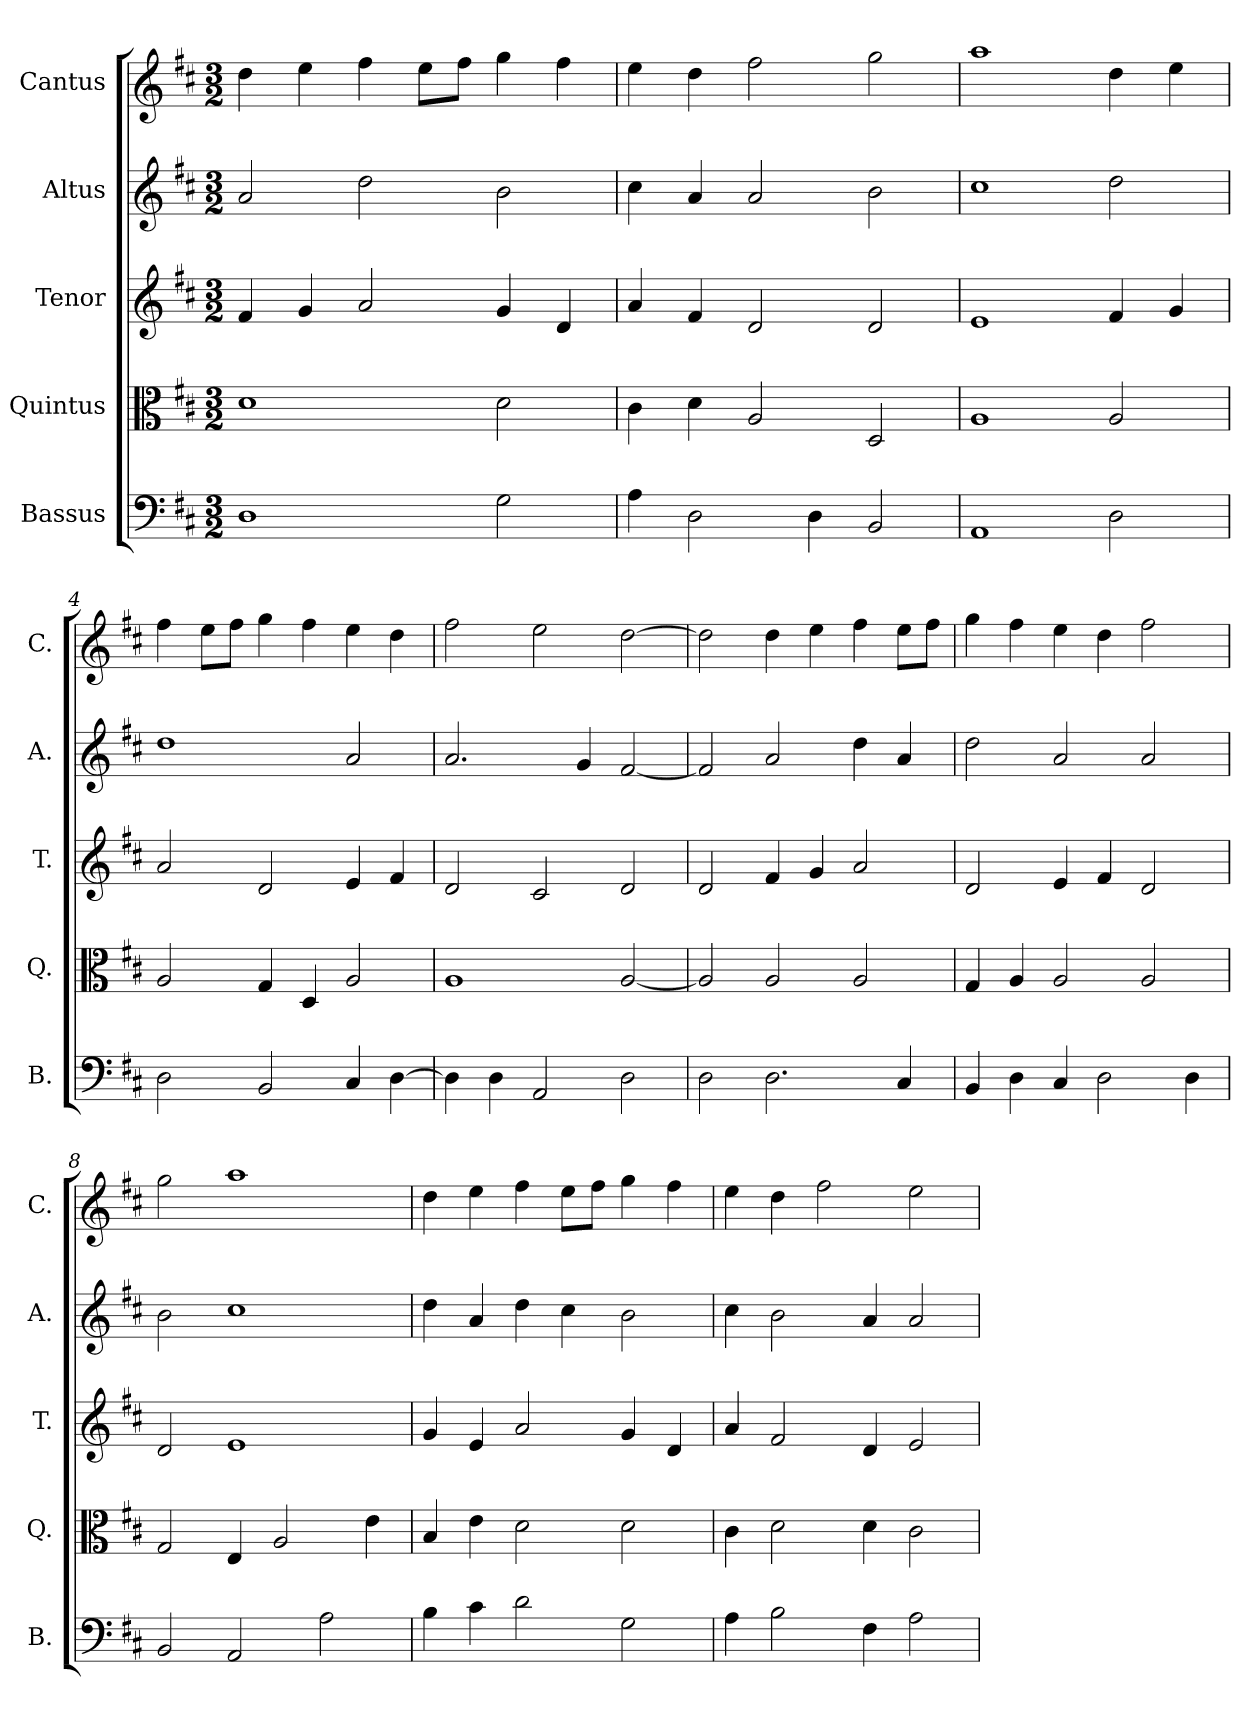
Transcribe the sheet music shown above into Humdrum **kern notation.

**kern	**kern	**kern	**kern	**kern
*part5	*part4	*part3	*part2	*part1
*staff5	*staff4	*staff3	*staff2	*staff1
*I"Bassus	*I"Quintus	*I"Tenor	*I"Altus	*I"Cantus
*I'B.	*I'Q.	*I'T.	*I'A.	*I'C.
*clefF4	*clefC3	*clefG2	*clefG2	*clefG2
*k[f#c#]	*k[f#c#]	*k[f#c#]	*k[f#c#]	*k[f#c#]
*D:	*D:	*D:	*D:	*D:
*M3/2	*M3/2	*M3/2	*M3/2	*M3/2
=1	=1	=1	=1	=1
1D\	1d\	4f#/	2a/	4dd\
.	.	4g/	.	4ee\
.	.	2a/	2dd\	4ff#\
.	.	.	.	8ee\L
.	.	.	.	8ff#\J
2G\	2d\	4g/	2b\	4gg\
.	.	4d/	.	4ff#\
=2	=2	=2	=2	=2
4A\	4c#\	4a/	4cc#\	4ee\
2D\	4d\	4f#/	4a/	4dd\
.	2A/	2d/	2a/	2ff#\
4D\	.	.	.	.
2BB/	2D/	2d/	2b\	2gg\
=3	=3	=3	=3	=3
1AA/	1A/	1e/	1cc#\	1aa\
2D\	2A/	4f#/	2dd\	4dd\
.	.	4g/	.	4ee\
=4	=4	=4	=4	=4
2D\	2A/	2a/	1dd\	4ff#\
.	.	.	.	8ee\L
.	.	.	.	8ff#\J
2BB/	4G/	2d/	.	4gg\
.	4D/	.	.	4ff#\
4C#/	2A/	4e/	2a/	4ee\
[4D\	.	4f#/	.	4dd\
=5	=5	=5	=5	=5
4D\]	1A/	2d/	2.a/	2ff#\
4D\	.	.	.	.
2AA/	.	2c#/	.	2ee\
.	.	.	4g/	.
2D\	[2A/	2d/	[2f#/	[2dd\
=6	=6	=6	=6	=6
2D\	2A/]	2d/	2f#/]	2dd\]
2.D\	2A/	4f#/	2a/	4dd\
.	.	4g/	.	4ee\
.	2A/	2a/	4dd\	4ff#\
4C#/	.	.	4a/	8ee\L
.	.	.	.	8ff#\J
=7	=7	=7	=7	=7
4BB/	4G/	2d/	2dd\	4gg\
4D\	4A/	.	.	4ff#\
4C#/	2A/	4e/	2a/	4ee\
2D\	.	4f#/	.	4dd\
.	2A/	2d/	2a/	2ff#\
4D\	.	.	.	.
=8	=8	=8	=8	=8
2BB/	2G/	2d/	2b\	2gg\
2AA/	4E/	1e/	1cc#\	1aa\
.	2A/	.	.	.
2A\	.	.	.	.
.	4e\	.	.	.
=9	=9	=9	=9	=9
4B\	4B/	4g/	4dd\	4dd\
4c#\	4e\	4e/	4a/	4ee\
2d\	2d\	2a/	4dd\	4ff#\
.	.	.	4cc#\	8ee\L
.	.	.	.	8ff#\J
2G\	2d\	4g/	2b\	4gg\
.	.	4d/	.	4ff#\
!!LO:LB:g=z
=10	=10	=10	=10	=10
4A\	4c#\	4a/	4cc#\	4ee\
2B\	2d\	2f#/	2b\	4dd\
.	.	.	.	2ff#\
4F#\	4d\	4d/	4a/	.
2A\	2c#\	2e/	2a/	2ee\
=	=	=	=	=
*-	*-	*-	*-	*-
